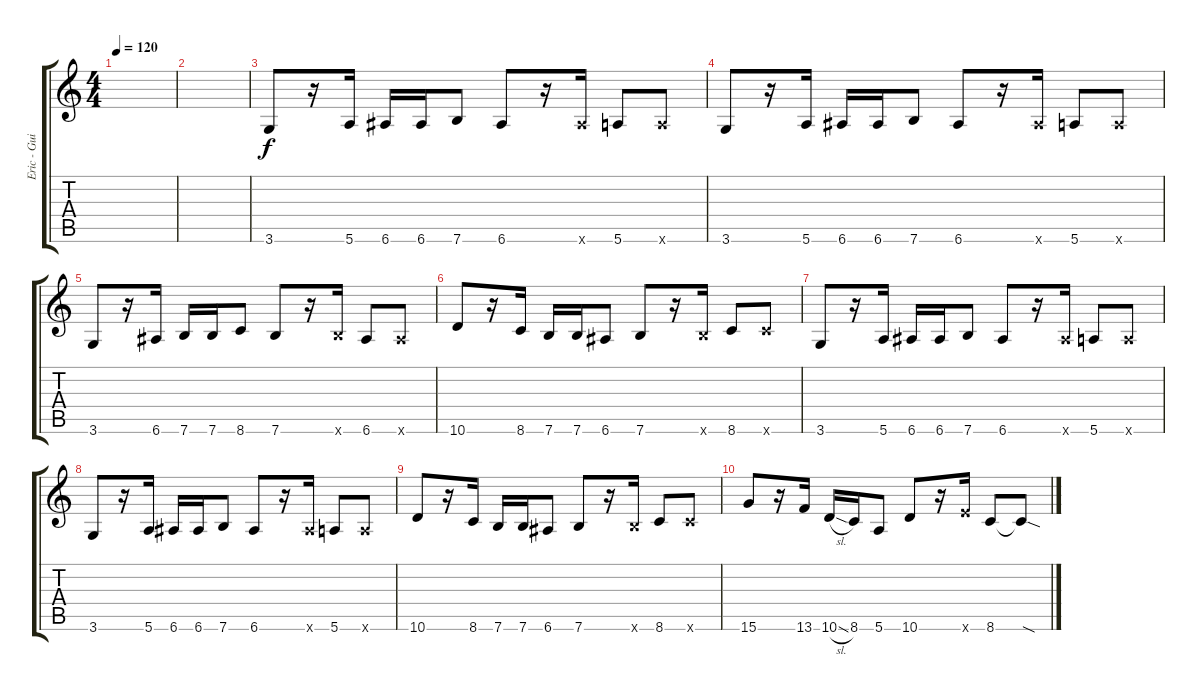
\track ("Eric - Guitar 1" "Eric - Gui") {instrument distortionguitar}
\staff {score tabs}
\tuning (E4 B3 G3 D3 A2 E2) {hide}
\ts (4 4)
\tempo 120
\clef g2
\ks c
|
|
3.6.8 r.16 5.6.16 6.6.16 6.6.16 7.6.8 6.6.8 r.16 6.6{x}.16 5.6.8 5.6{x}.8 |
3.6.8 r.16 5.6.16 6.6.16 6.6.16 7.6.8 6.6.8 r.16 6.6{x}.16 5.6.8 5.6{x}.8 |
3.6.8 r.16 6.6.16 7.6.16 7.6.16 8.6.8 7.6.8 r.16 7.6{x}.16 6.6.8 6.6{x}.8 |
10.6.8 r.16 8.6.16 7.6.16 7.6.16 6.6.8 7.6.8 r.16 7.6{x}.16 8.6.8 8.6{x}.8 |
3.6.8 r.16 5.6.16 6.6.16 6.6.16 7.6.8 6.6.8 r.16 6.6{x}.16 5.6.8 5.6{x}.8 |
3.6.8 r.16 5.6.16 6.6.16 6.6.16 7.6.8 6.6.8 r.16 6.6{x}.16 5.6.8 5.6{x}.8 |
10.6.8 r.16 8.6.16 7.6.16 7.6.16 6.6.8 7.6.8 r.16 7.6{x}.16 8.6.8 8.6{x}.8 |
15.6.8 r.16 13.6.16 10.6{sl}.16 8.6.16 5.6.8 10.6.8 r.16 12.6{x}.16 8.6.8 8.6{sod t}.8
